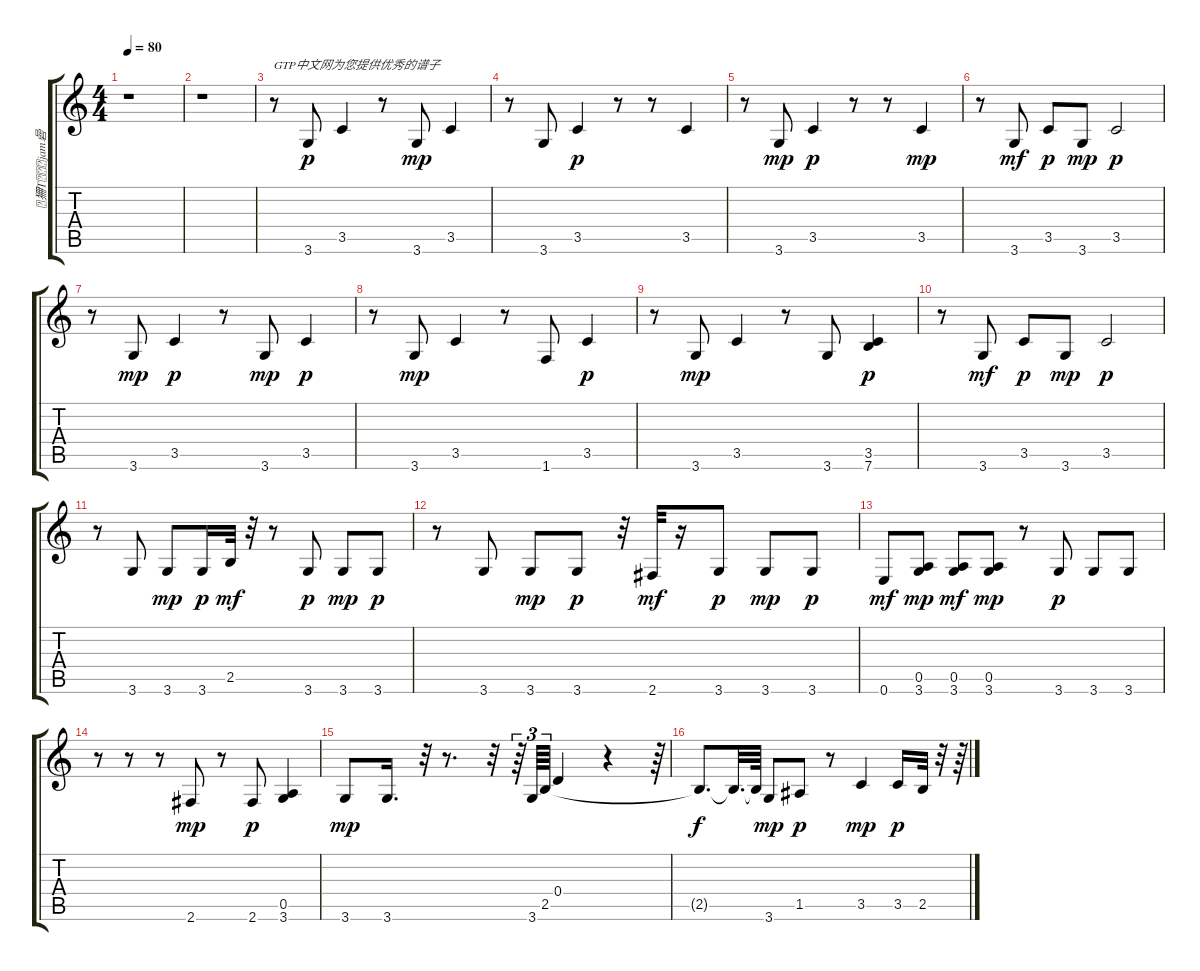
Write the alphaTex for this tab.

\track ("狦Τjam碞ノ甀㎡や" "狦Τjam碞") {instrument acousticguitarsteel}
\staff {score tabs}
\tuning (E4 B3 G3 D3 A2 E2) {hide}
\ts (4 4)
\tempo 80
\clef g2
\ks c
r.1{dy p instrument acousticguitarsteel} |
r.1 |
r.8{txt "GTP中文网为您提供优秀的谱子"} 3.6.8 3.5.4{instrument acousticguitarsteel} r.8 3.6.8{dy mp} 3.5.4 |
r.8{instrument acousticguitarsteel} 3.6.8 3.5.4{dy p} r.8 r.8 3.5.4 |
r.8 3.6.8{dy mp} 3.5.4{dy p} r.8 r.8 3.5.4{dy mp} |
r.8 3.6.8{dy mf} 3.5.8{dy p} 3.6.8{dy mp} 3.5.2{dy p} |
r.8 3.6.8{dy mp} 3.5.4{dy p} r.8{instrument acousticguitarsteel} 3.6.8{dy mp} 3.5.4{dy p} |
r.8 3.6.8{dy mp} 3.5.4 r.8 1.6.8 3.5.4{dy p} |
r.8 3.6.8{dy mp} 3.5.4 r.8 3.6.8 (3.5 7.6).4{dy p} |
r.8 3.6.8{dy mf} 3.5.8{dy p} 3.6.8{dy mp} 3.5.2{dy p} |
r.8 3.6.8 3.6.8{dy mp} 3.6.16{dy p} 2.5.32{dy mf instrument guitarfretnoise} r.32 r.8{instrument acousticguitarsteel} 3.6.8{dy p} 3.6.8{dy mp} 3.6.8{dy p} |
r.8 3.6.8 3.6.8{dy mp} 3.6.8{dy p} r.32 2.6.32{dy mf instrument guitarfretnoise} r.16 3.6.8{dy p instrument acousticguitarsteel} 3.6.8{dy mp} 3.6.8{dy p} |
0.6.8{dy mf} (0.5 3.6).8{dy mp} (0.5 3.6).8{dy mf} (0.5 3.6).8{dy mp} r.8 3.6.8{dy p} 3.6.8 3.6.8 |
r.8 r.8 r.8 2.6.8{dy mp} r.8{instrument acousticguitarsteel} 2.6.8{dy p} (0.5 3.6).4 |
3.6.8{dy mp} 3.6.16{d} r.32{tu (3 2)} r.8{d} r.32 r.64{tu (3 2)} 3.6.64{tu (3 2)} 2.5.64{tu (3 2)} 0.4.4 r.4 r.64{tu (3 2)} |
2.5{t}.8{d dy f} 2.5{t}.32{d} 2.5{t}.64 3.6.8{dy mp} 1.5.8{dy p} r.8 3.5.4{dy mp} 3.5.16{dy p} 2.5.32{instrument guitarfretnoise} r.32 r.64{tu (3 2) instrument acousticguitarsteel}
